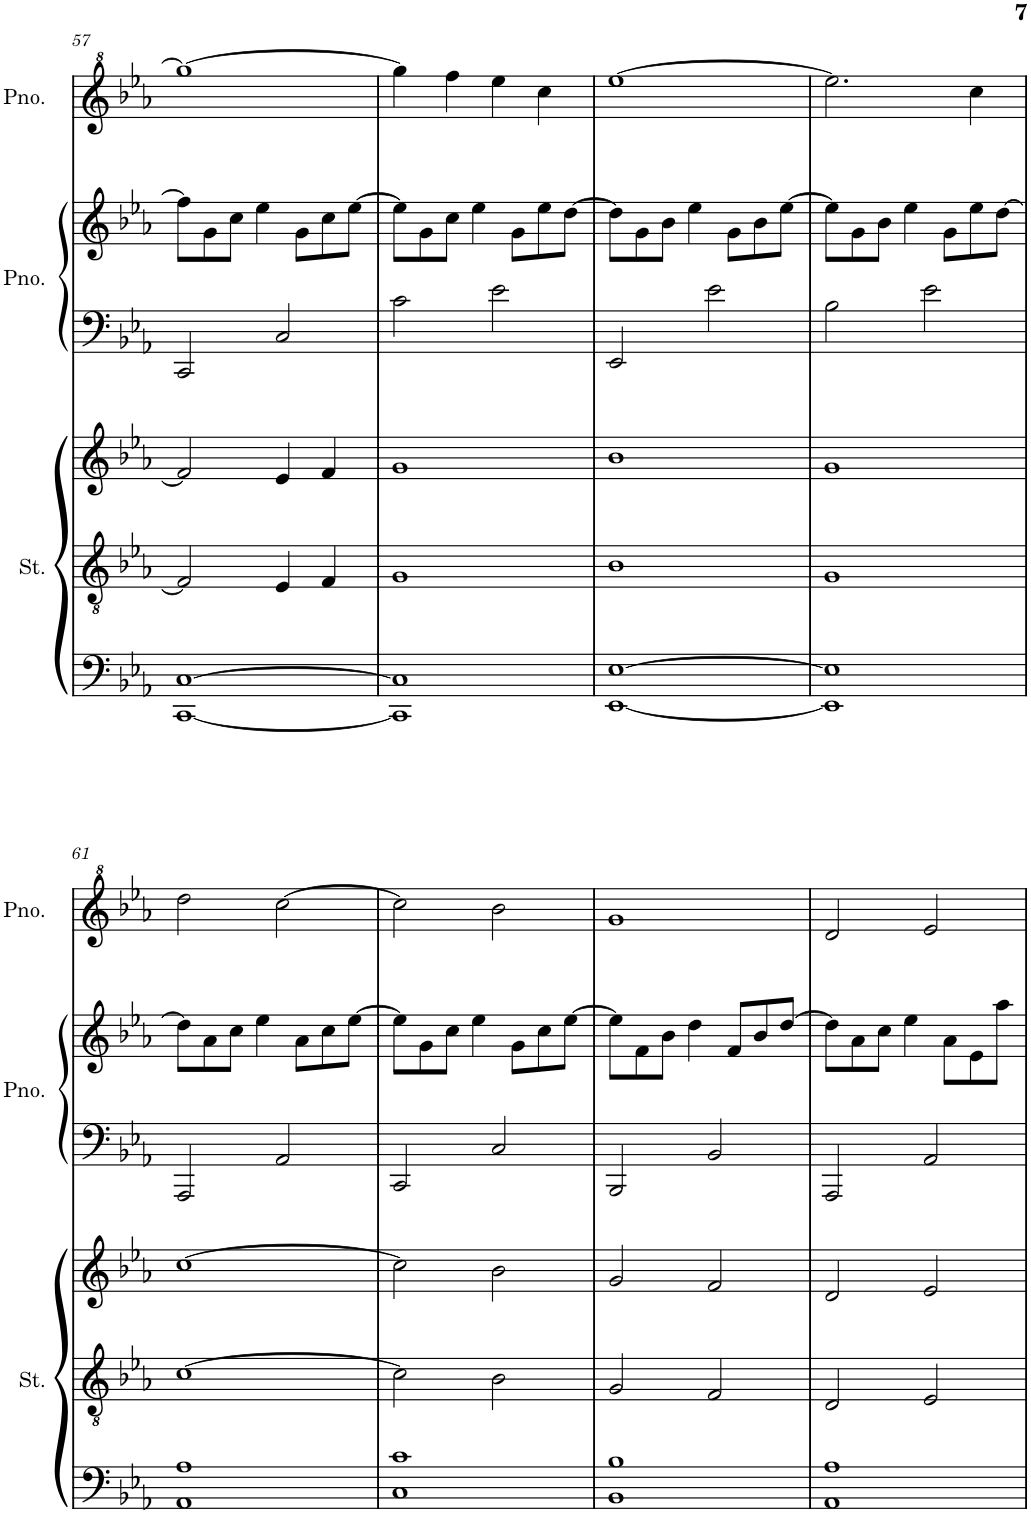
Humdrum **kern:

**kern	**kern	**kern	**kern	**kern	**kern
*part3	*part3	*part3	*part2	*part2	*part1
*staff6	*staff5	*staff4	*staff3	*staff2	*staff1
*I"Strings	*	*	*I"Grand Piano	*	*I"Grand Piano
*I'St.	*	*	*I'Pno.	*	*I'Pno.
!!LO:PB:g=z
*clefF4	*clefGv2	*clefG2	*clefF4	*clefG2	*clefG^2
*k[b-e-a-]	*k[b-e-a-]	*k[b-e-a-]	*k[b-e-a-]	*k[b-e-a-]	*k[b-e-a-]
*M4/4	*M4/4	*M4/4	*M4/4	*M4/4	*M4/4
=57	=57	=57	=57	=57	=57
[1CC [1C	2F/]	2f/]	2CC/	8ff\L]	1ggg_
.	.	.	.	8g\	.
.	.	.	.	8cc\J	.
.	.	.	.	4ee-\	.
.	4E-/	4e-/	2C/	.	.
.	.	.	.	8g\L	.
.	4F/	4f/	.	8cc\	.
.	.	.	.	[8ee-\J	.
=58	=58	=58	=58	=58	=58
1CC] 1C]	1G	1g	2c\	8ee-\L]	4ggg\]
.	.	.	.	8g\	.
.	.	.	.	8cc\J	4fff\
.	.	.	.	4ee-\	.
.	.	.	2e-\	.	4eee-\
.	.	.	.	8g\L	.
.	.	.	.	8ee-\	4ccc\
.	.	.	.	[8dd\J	.
=59	=59	=59	=59	=59	=59
[1EE- [1E-	1B-	1b-	2EE-/	8dd\L]	[1eee-
.	.	.	.	8g\	.
.	.	.	.	8b-\J	.
.	.	.	.	4ee-\	.
.	.	.	2e-\	.	.
.	.	.	.	8g\L	.
.	.	.	.	8b-\	.
.	.	.	.	[8ee-\J	.
=60	=60	=60	=60	=60	=60
1EE-] 1E-]	1G	1g	2B-\	8ee-\L]	2.eee-\]
.	.	.	.	8g\	.
.	.	.	.	8b-\J	.
.	.	.	.	4ee-\	.
.	.	.	2e-\	.	.
.	.	.	.	8g\L	.
.	.	.	.	8ee-\	4ccc\
.	.	.	.	[8dd\J	.
!!LO:LB:g=z
=61	=61	=61	=61	=61	=61
1AA- 1A-	[1c	[1cc	2AAA-/	8dd\L]	2ddd\
.	.	.	.	8a-\	.
.	.	.	.	8cc\J	.
.	.	.	.	4ee-\	.
.	.	.	2AA-/	.	[2ccc\
.	.	.	.	8a-\L	.
.	.	.	.	8cc\	.
.	.	.	.	[8ee-\J	.
=62	=62	=62	=62	=62	=62
1C 1c	2c\]	2cc\]	2CC/	8ee-\L]	2ccc\]
.	.	.	.	8g\	.
.	.	.	.	8cc\J	.
.	.	.	.	4ee-\	.
.	2B-\	2b-\	2C/	.	2bb-\
.	.	.	.	8g\L	.
.	.	.	.	8cc\	.
.	.	.	.	[8ee-\J	.
=63	=63	=63	=63	=63	=63
1BB- 1B-	2G/	2g/	2BBB-/	8ee-\L]	1gg
.	.	.	.	8f\	.
.	.	.	.	8b-\J	.
.	.	.	.	4dd\	.
.	2F/	2f/	2BB-/	.	.
.	.	.	.	8f/L	.
.	.	.	.	8b-/	.
.	.	.	.	[8dd/J	.
=64	=64	=64	=64	=64	=64
1AA- 1A-	2D/	2d/	2AAA-/	8dd\L]	2dd/
.	.	.	.	8a-\	.
.	.	.	.	8cc\J	.
.	.	.	.	4ee-\	.
.	2E-/	2e-/	2AA-/	.	2ee-/
.	.	.	.	8a-\L	.
.	.	.	.	8e-\	.
.	.	.	.	8aa-\J	.
=	=	=	=	=	=
*-	*-	*-	*-	*-	*-
